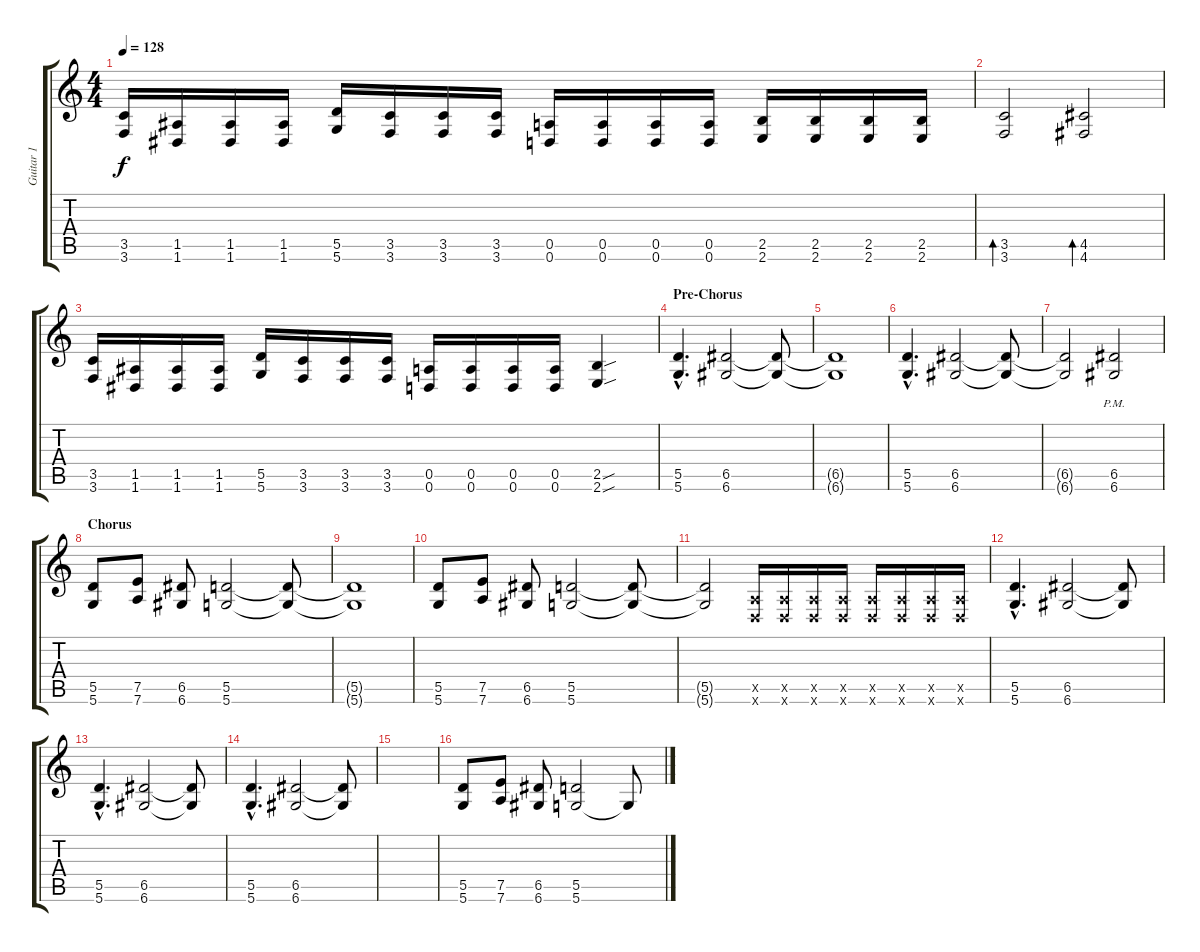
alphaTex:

\track ("Guitar 1" "Guitar 1") {instrument distortionguitar}
\staff {score tabs}
\tuning (E4 B3 G3 D3 A2 D2) {hide}
\ts (4 4)
\tempo 128
\clef g2
\ks c
(3.5 3.6).16{dy f} (1.5 1.6).16 (1.5 1.6).16 (1.5 1.6).16 (5.5 5.6).16 (3.5 3.6).16 (3.5 3.6).16 (3.5 3.6).16 (0.5 0.6).16 (0.5 0.6).16 (0.5 0.6).16 (0.5 0.6).16 (2.5 2.6).16 (2.5 2.6).16 (2.5 2.6).16 (2.5 2.6).16 |
(3.5 3.6).2{bd 240} (4.5 4.6).2{bd 240} |
(3.5 3.6).16 (1.5 1.6).16 (1.5 1.6).16 (1.5 1.6).16 (5.5 5.6).16 (3.5 3.6).16 (3.5 3.6).16 (3.5 3.6).16 (0.5 0.6).16 (0.5 0.6).16 (0.5 0.6).16 (0.5 0.6).16 (2.5{sou} 2.6{sou}).4 |
\section ("" "Pre-Chorus")
(5.5{hac} 5.6{hac}).4{d} (6.5 6.6).2 (6.5{t} 6.6{t}).8 |
(6.5{t} 6.6{t}).1 |
(5.5{hac} 5.6{hac}).4{d} (6.5 6.6).2 (6.5{t} 6.6{t}).8 |
(6.5{t} 6.6{t}).2 (6.5{pm} 6.6{pm}).2 |
\section ("" "Chorus")
(5.5 5.6).8 (7.5 7.6).8 (6.5 6.6).8 (5.5 5.6).2 (5.5{t} 5.6{t}).8 |
(5.5{t} 5.6{t}).1 |
(5.5 5.6).8 (7.5 7.6).8 (6.5 6.6).8 (5.5 5.6).2 (5.5{t} 5.6{t}).8 |
(5.5{t} 5.6{t}).2 (0.5{x} 0.6{x}).16 (0.5{x} 0.6{x}).16 (0.5{x} 0.6{x}).16 (0.5{x} 0.6{x}).16 (0.5{x} 0.6{x}).16 (0.5{x} 0.6{x}).16 (0.5{x} 0.6{x}).16 (0.5{x} 0.6{x}).16 |
(5.5{hac} 5.6{hac}).4{d} (6.5 6.6).2 (6.5{t} 6.6{t}).8 |
(5.5{hac} 5.6{hac}).4{d} (6.5 6.6).2 (6.5{t} 6.6{t}).8 |
(5.5{hac} 5.6{hac}).4{d} (6.5 6.6).2 (6.5{t} 6.6{t}).8 |
|
(5.5 5.6).8 (7.5 7.6).8 (6.5 6.6).8 (5.5 5.6).2 5.6{t}.8
